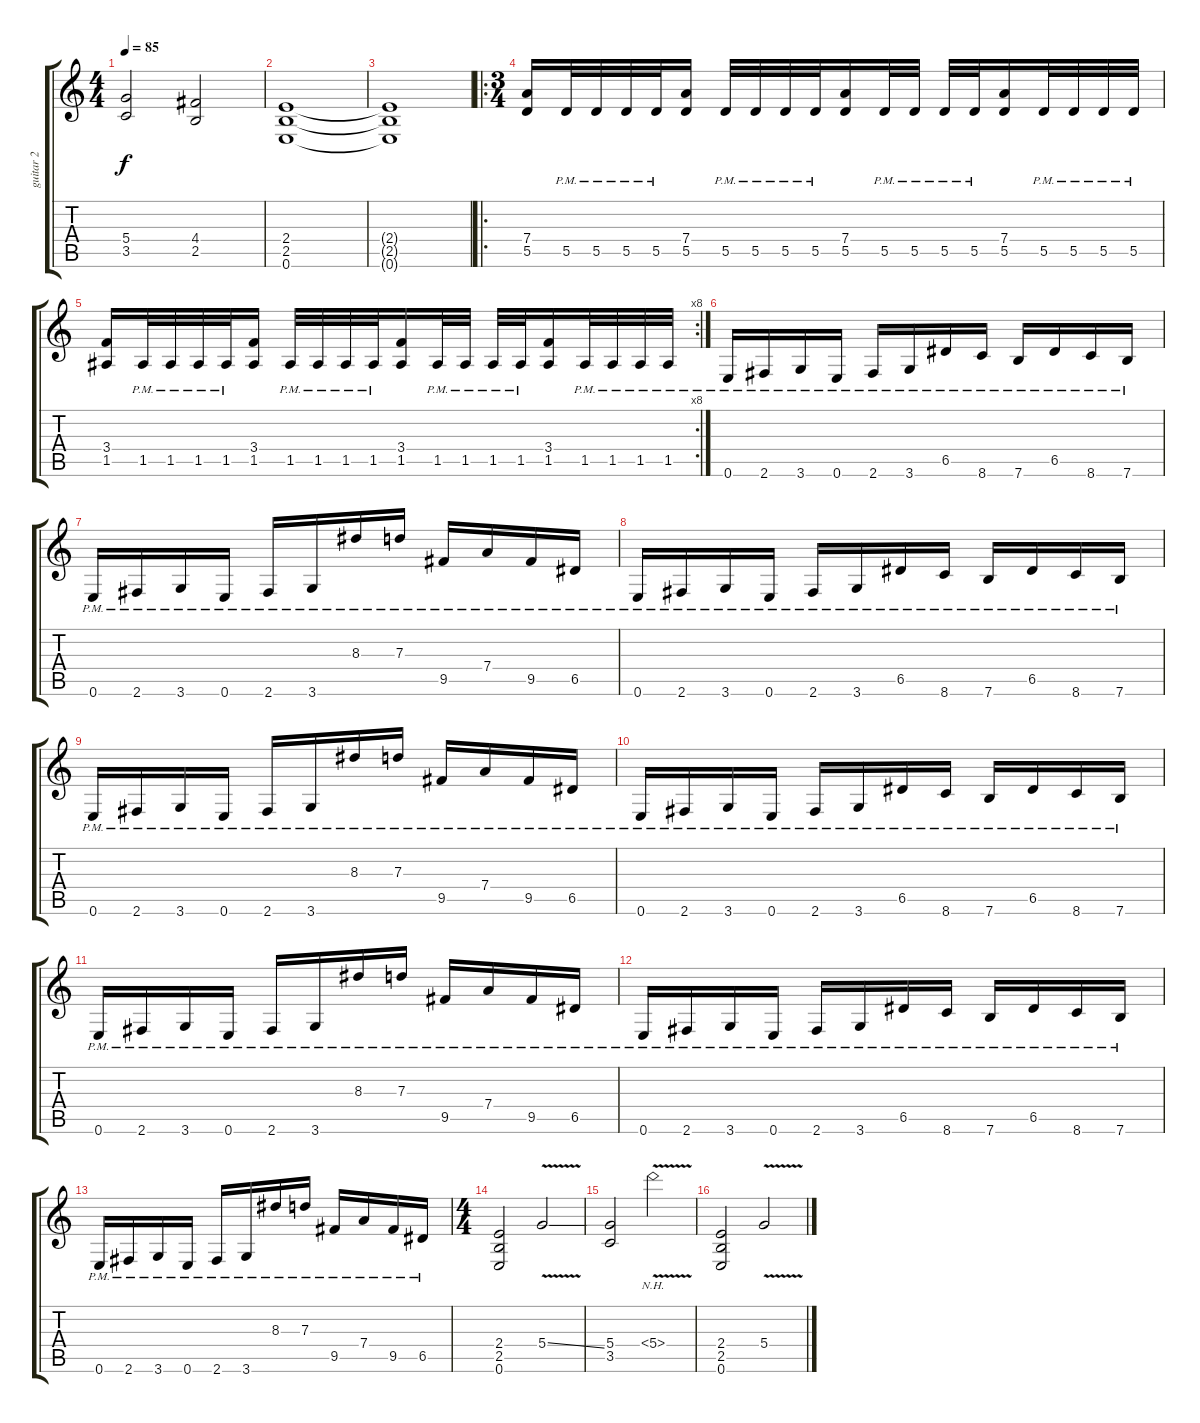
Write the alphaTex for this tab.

\track ("guitar 2" "guitar 2") {instrument distortionguitar}
\staff {score tabs}
\tuning (E4 B3 G3 D3 A2 E2) {hide}
\ts (4 4)
\tempo 85
\clef g2
\ks c
(5.4 3.5).2{dy f} (4.4 2.5).2 |
(2.4 2.5 0.6).1 |
(2.4{t} 2.5{t} 0.6{t}).1 |
\ro
\ts (3 4)
(7.4 5.5).16 5.5{pm}.32 5.5{pm}.32 5.5{pm}.32 5.5{pm}.32 (7.4 5.5).16 5.5{pm}.32 5.5{pm}.32 5.5{pm}.32 5.5{pm}.32 (7.4 5.5).16 5.5{pm}.32 5.5{pm}.32 5.5{pm}.32 5.5{pm}.32 (7.4 5.5).16 5.5{pm}.32 5.5{pm}.32 5.5{pm}.32 5.5{pm}.32 |
\rc 8
(3.4 1.5).16 1.5{pm}.32 1.5{pm}.32 1.5{pm}.32 1.5{pm}.32 (3.4 1.5).16 1.5{pm}.32 1.5{pm}.32 1.5{pm}.32 1.5{pm}.32 (3.4 1.5).16 1.5{pm}.32 1.5{pm}.32 1.5{pm}.32 1.5{pm}.32 (3.4 1.5).16 1.5{pm}.32 1.5{pm}.32 1.5{pm}.32 1.5{pm}.32 |
0.6{pm}.16 2.6{pm}.16 3.6{pm}.16 0.6{pm}.16 2.6{pm}.16 3.6{pm}.16 6.5{pm}.16 8.6{pm}.16 7.6{pm}.16 6.5{pm}.16 8.6{pm}.16 7.6{pm}.16 |
0.6{pm}.16 2.6{pm}.16 3.6{pm}.16 0.6{pm}.16 2.6{pm}.16 3.6{pm}.16 8.3{pm}.16 7.3{pm}.16 9.5{pm}.16 7.4{pm}.16 9.5{pm}.16 6.5{pm}.16 |
0.6{pm}.16 2.6{pm}.16 3.6{pm}.16 0.6{pm}.16 2.6{pm}.16 3.6{pm}.16 6.5{pm}.16 8.6{pm}.16 7.6{pm}.16 6.5{pm}.16 8.6{pm}.16 7.6{pm}.16 |
0.6{pm}.16 2.6{pm}.16 3.6{pm}.16 0.6{pm}.16 2.6{pm}.16 3.6{pm}.16 8.3{pm}.16 7.3{pm}.16 9.5{pm}.16 7.4{pm}.16 9.5{pm}.16 6.5{pm}.16 |
0.6{pm}.16 2.6{pm}.16 3.6{pm}.16 0.6{pm}.16 2.6{pm}.16 3.6{pm}.16 6.5{pm}.16 8.6{pm}.16 7.6{pm}.16 6.5{pm}.16 8.6{pm}.16 7.6{pm}.16 |
0.6{pm}.16 2.6{pm}.16 3.6{pm}.16 0.6{pm}.16 2.6{pm}.16 3.6{pm}.16 8.3{pm}.16 7.3{pm}.16 9.5{pm}.16 7.4{pm}.16 9.5{pm}.16 6.5{pm}.16 |
0.6{pm}.16 2.6{pm}.16 3.6{pm}.16 0.6{pm}.16 2.6{pm}.16 3.6{pm}.16 6.5{pm}.16 8.6{pm}.16 7.6{pm}.16 6.5{pm}.16 8.6{pm}.16 7.6{pm}.16 |
0.6{pm}.16 2.6{pm}.16 3.6{pm}.16 0.6{pm}.16 2.6{pm}.16 3.6{pm}.16 8.3{pm}.16 7.3{pm}.16 9.5{pm}.16 7.4{pm}.16 9.5{pm}.16 6.5{pm}.16 |
\ts (4 4)
(2.4 2.5 0.6).2 5.4{v ss}.2 |
(5.4 3.5).2 5.4{nh v}.2 |
(2.4 2.5 0.6).2 5.4{v ss}.2
